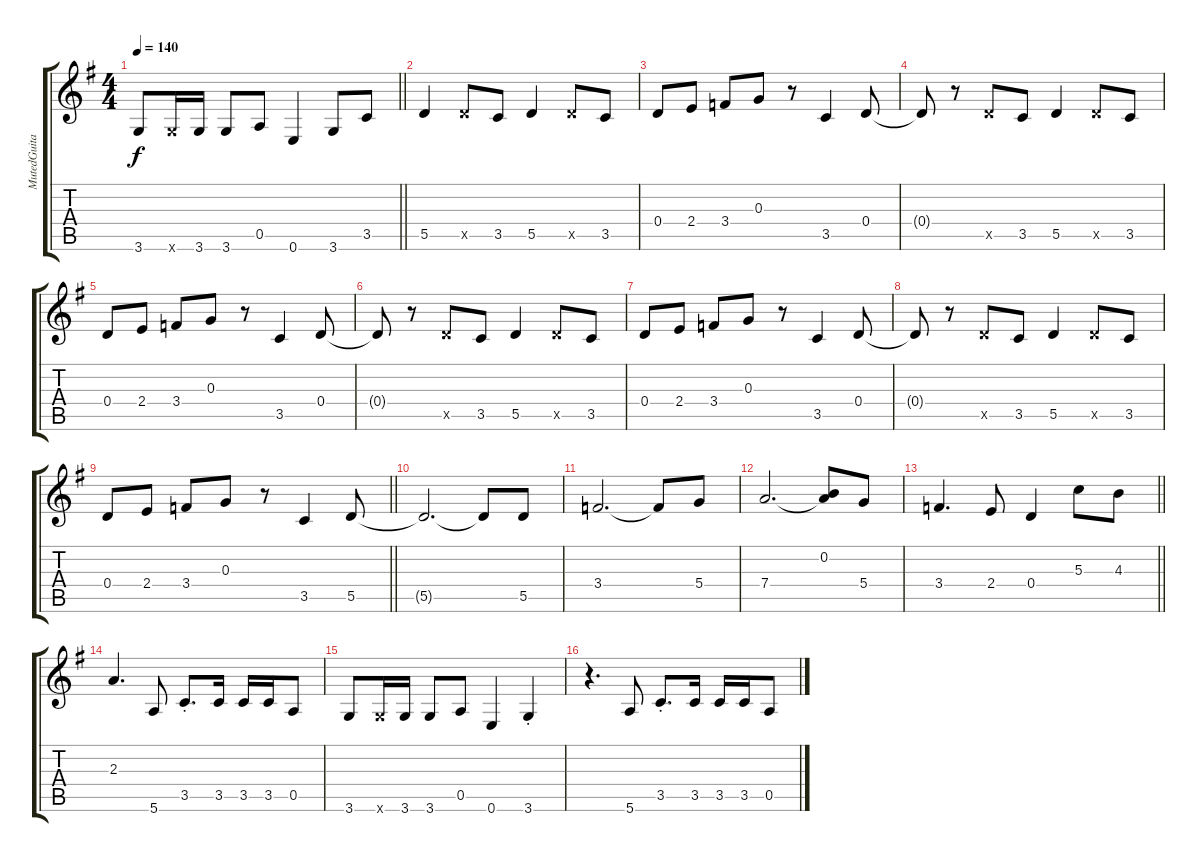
\track ("MutedGuitar" "MutedGuita") {instrument electricguitarmuted}
\staff {score tabs}
\tuning (E4 B3 G3 D3 A2 E2) {hide}
\ts (4 4)
\tempo 140
\clef g2
\barLineRight lightlight
\ks eminor
3.6.8{dy f} 3.6{x}.16 3.6.16 3.6.8 0.5.8 0.6.4 3.6.8 3.5.8 |
\section ("" "")
5.5.4 5.5{x}.8 3.5.8 5.5.4 5.5{x}.8 3.5.8 |
0.4.8 2.4.8 3.4.8 0.3.8 r.8 3.5.4 0.4.8 |
0.4{t}.8 r.8 5.5{x}.8 3.5.8 5.5.4 5.5{x}.8 3.5.8 |
0.4.8 2.4.8 3.4.8 0.3.8 r.8 3.5.4 0.4.8 |
0.4{t}.8 r.8 5.5{x}.8 3.5.8 5.5.4 5.5{x}.8 3.5.8 |
0.4.8 2.4.8 3.4.8 0.3.8 r.8 3.5.4 0.4.8 |
0.4{t}.8 r.8 5.5{x}.8 3.5.8 5.5.4 5.5{x}.8 3.5.8 |
\barLineRight lightlight
0.4.8 2.4.8 3.4.8 0.3.8 r.8 3.5.4 5.5.8 |
\section ("" "")
5.5{t}.2{d} 5.5{t}.8 5.5.8 |
3.4.2{d} 3.4{t}.8 5.4.8 |
7.4.2{d} (0.2 7.4{t}).8 5.4.8 |
\barLineRight lightlight
3.4.4{d} 2.4.8 0.4.4 5.3.8 4.3.8 |
\section ("" "")
2.3.4{d} 5.6.8 3.5{st}.8{d} 3.5.16 3.5.16 3.5.16 0.5.8 |
3.6.8 3.6{x}.16 3.6.16 3.6.8 0.5.8 0.6.4 3.6{st}.4 |
r.4{d} 5.6.8 3.5{st}.8{d} 3.5.16 3.5.16 3.5.16 0.5.8
